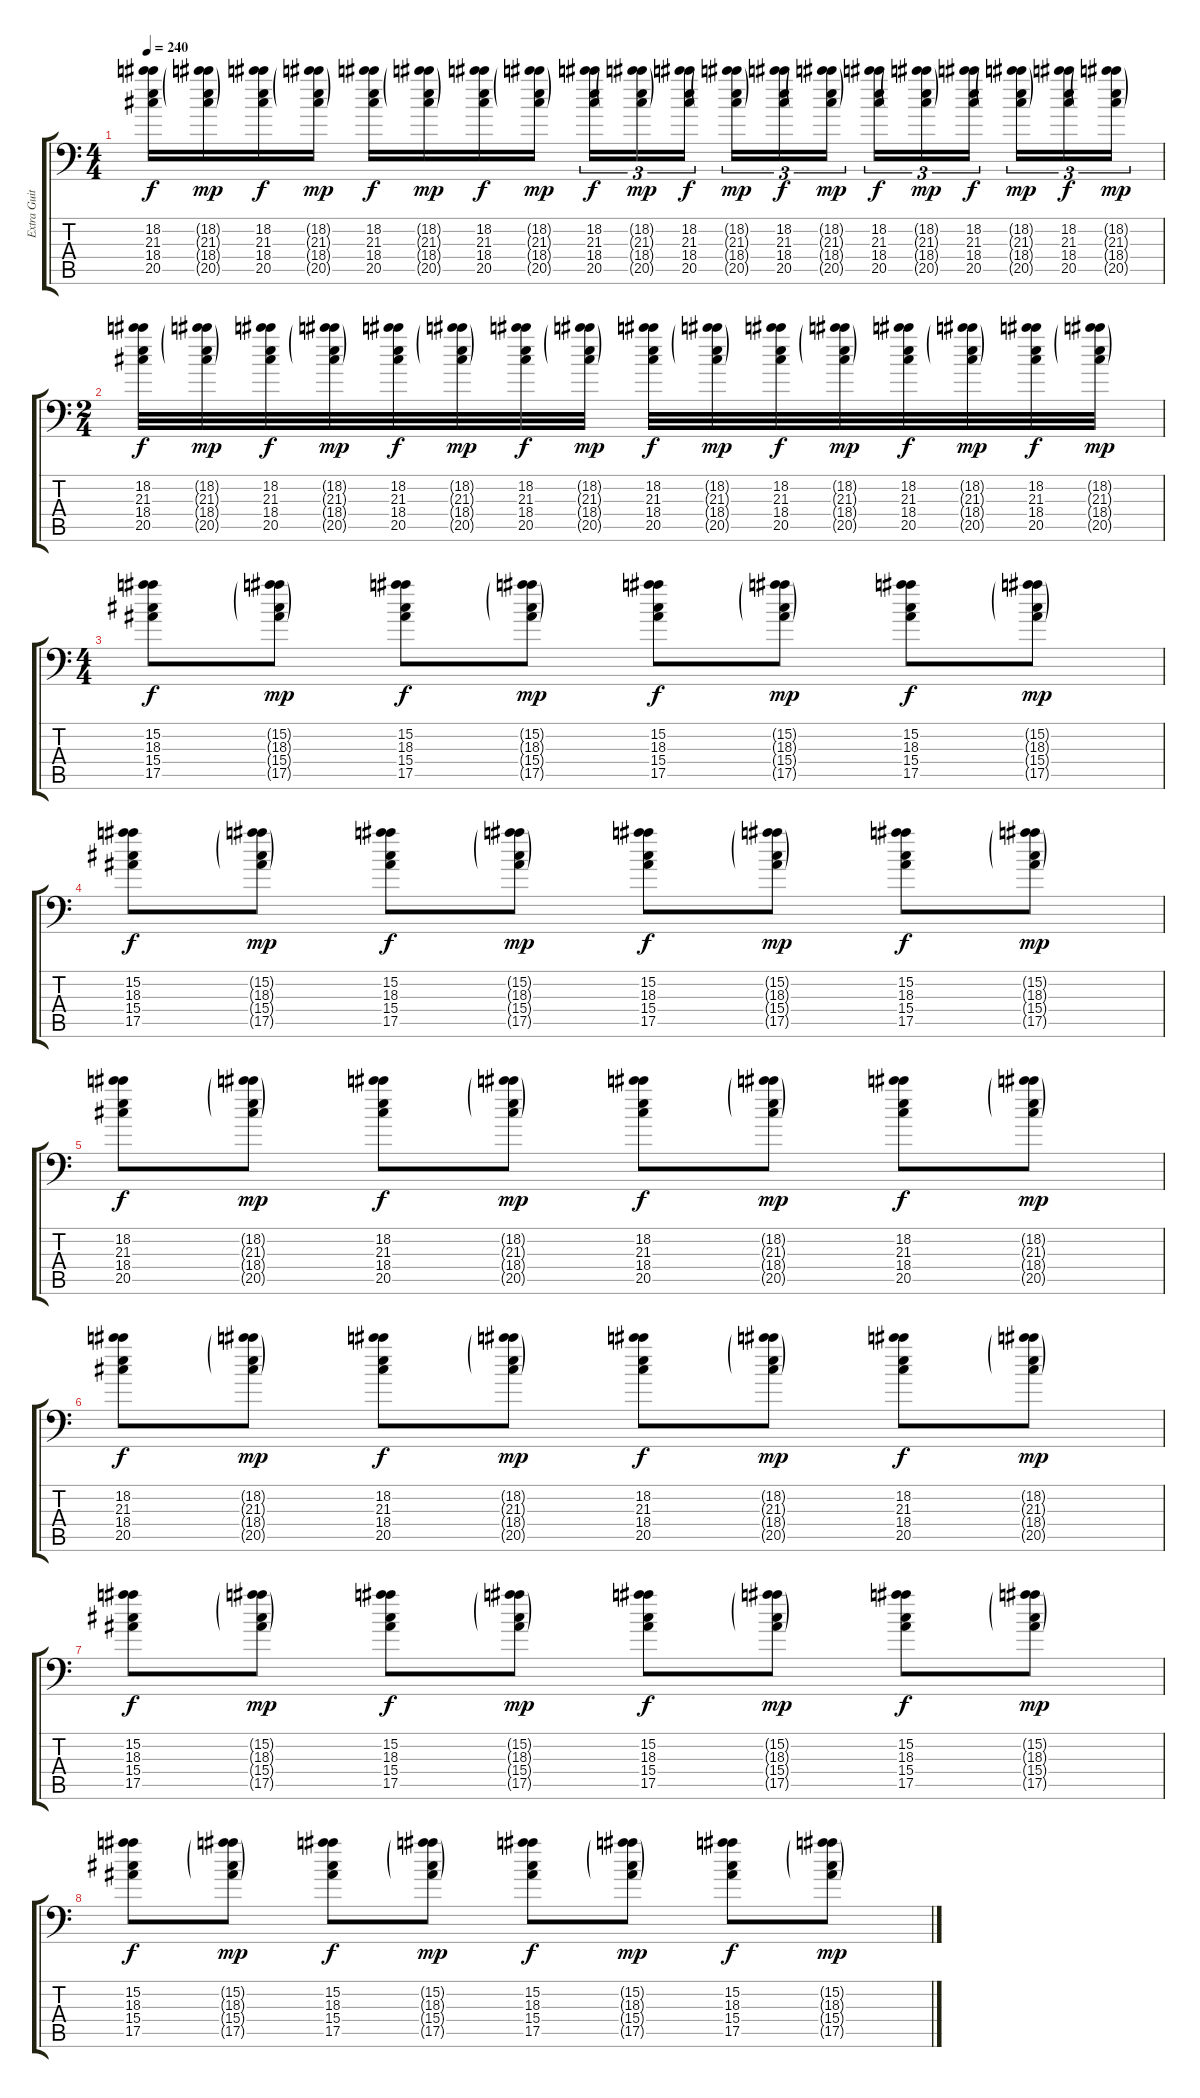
\track ("Extra Guitar" "Extra Guit") {instrument overdrivenguitar}
\staff {score tabs}
\tuning (C4 G3 Eb3 Bb2 F2 Bb1) {hide}
\ts (4 4)
\tempo 240
\clef f4
\ks c
(18.2 21.3 18.4 20.5).16{dy f balance 1} (18.2{g} 21.3{g} 18.4{g} 20.5{g}).16{dy mp} (18.2 21.3 18.4 20.5).16{dy f balance 15} (18.2{g} 21.3{g} 18.4{g} 20.5{g}).16{dy mp} (18.2 21.3 18.4 20.5).16{dy f balance 3} (18.2{g} 21.3{g} 18.4{g} 20.5{g}).16{dy mp} (18.2 21.3 18.4 20.5).16{dy f balance 13} (18.2{g} 21.3{g} 18.4{g} 20.5{g}).16{dy mp} (18.2 21.3 18.4 20.5).16{tu (3 2) dy f balance 5} (18.2{g} 21.3{g} 18.4{g} 20.5{g}).16{tu (3 2) dy mp} (18.2 21.3 18.4 20.5).16{tu (3 2) dy f balance 11} (18.2{g} 21.3{g} 18.4{g} 20.5{g}).16{tu (3 2) dy mp} (18.2 21.3 18.4 20.5).16{tu (3 2) dy f balance 3} (18.2{g} 21.3{g} 18.4{g} 20.5{g}).16{tu (3 2) dy mp} (18.2 21.3 18.4 20.5).16{tu (3 2) dy f balance 13} (18.2{g} 21.3{g} 18.4{g} 20.5{g}).16{tu (3 2) dy mp} (18.2 21.3 18.4 20.5).16{tu (3 2) dy f balance 1} (18.2{g} 21.3{g} 18.4{g} 20.5{g}).16{tu (3 2) dy mp} (18.2 21.3 18.4 20.5).16{tu (3 2) dy f balance 15} (18.2{g} 21.3{g} 18.4{g} 20.5{g}).16{tu (3 2) dy mp} |
\ts (2 4)
(18.2 21.3 18.4 20.5).32{dy f balance 3} (18.2{g} 21.3{g} 18.4{g} 20.5{g}).32{dy mp} (18.2 21.3 18.4 20.5).32{dy f balance 13} (18.2{g} 21.3{g} 18.4{g} 20.5{g}).32{dy mp} (18.2 21.3 18.4 20.5).32{dy f balance 5} (18.2{g} 21.3{g} 18.4{g} 20.5{g}).32{dy mp} (18.2 21.3 18.4 20.5).32{dy f balance 11} (18.2{g} 21.3{g} 18.4{g} 20.5{g}).32{dy mp} (18.2 21.3 18.4 20.5).32{dy f volume 10 balance 3} (18.2{g} 21.3{g} 18.4{g} 20.5{g}).32{dy mp} (18.2 21.3 18.4 20.5).32{dy f volume 8 balance 13} (18.2{g} 21.3{g} 18.4{g} 20.5{g}).32{dy mp} (18.2 21.3 18.4 20.5).32{dy f volume 6 balance 1} (18.2{g} 21.3{g} 18.4{g} 20.5{g}).32{dy mp} (18.2 21.3 18.4 20.5).32{dy f volume 4 balance 15} (18.2{g} 21.3{g} 18.4{g} 20.5{g}).32{dy mp} |
\ts (4 4)
(15.2 18.3 15.4 17.5).8{dy f volume 13 balance 5} (15.2{g} 18.3{g} 15.4{g} 17.5{g}).8{dy mp} (15.2 18.3 15.4 17.5).8{dy f balance 11} (15.2{g} 18.3{g} 15.4{g} 17.5{g}).8{dy mp} (15.2 18.3 15.4 17.5).8{dy f balance 3} (15.2{g} 18.3{g} 15.4{g} 17.5{g}).8{dy mp} (15.2 18.3 15.4 17.5).8{dy f balance 13} (15.2{g} 18.3{g} 15.4{g} 17.5{g}).8{dy mp} |
(15.2 18.3 15.4 17.5).8{dy f balance 1} (15.2{g} 18.3{g} 15.4{g} 17.5{g}).8{dy mp} (15.2 18.3 15.4 17.5).8{dy f balance 15} (15.2{g} 18.3{g} 15.4{g} 17.5{g}).8{dy mp} (15.2 18.3 15.4 17.5).8{dy f balance 3} (15.2{g} 18.3{g} 15.4{g} 17.5{g}).8{dy mp} (15.2 18.3 15.4 17.5).8{dy f balance 13} (15.2{g} 18.3{g} 15.4{g} 17.5{g}).8{dy mp} |
(18.2 21.3 18.4 20.5).8{dy f balance 5} (18.2{g} 21.3{g} 18.4{g} 20.5{g}).8{dy mp} (18.2 21.3 18.4 20.5).8{dy f balance 11} (18.2{g} 21.3{g} 18.4{g} 20.5{g}).8{dy mp} (18.2 21.3 18.4 20.5).8{dy f balance 3} (18.2{g} 21.3{g} 18.4{g} 20.5{g}).8{dy mp} (18.2 21.3 18.4 20.5).8{dy f balance 13} (18.2{g} 21.3{g} 18.4{g} 20.5{g}).8{dy mp} |
(18.2 21.3 18.4 20.5).8{dy f balance 1} (18.2{g} 21.3{g} 18.4{g} 20.5{g}).8{dy mp} (18.2 21.3 18.4 20.5).8{dy f balance 15} (18.2{g} 21.3{g} 18.4{g} 20.5{g}).8{dy mp} (18.2 21.3 18.4 20.5).8{dy f balance 3} (18.2{g} 21.3{g} 18.4{g} 20.5{g}).8{dy mp} (18.2 21.3 18.4 20.5).8{dy f balance 13} (18.2{g} 21.3{g} 18.4{g} 20.5{g}).8{dy mp} |
(15.2 18.3 15.4 17.5).8{dy f balance 5} (15.2{g} 18.3{g} 15.4{g} 17.5{g}).8{dy mp} (15.2 18.3 15.4 17.5).8{dy f balance 11} (15.2{g} 18.3{g} 15.4{g} 17.5{g}).8{dy mp} (15.2 18.3 15.4 17.5).8{dy f balance 3} (15.2{g} 18.3{g} 15.4{g} 17.5{g}).8{dy mp} (15.2 18.3 15.4 17.5).8{dy f balance 13} (15.2{g} 18.3{g} 15.4{g} 17.5{g}).8{dy mp} |
(15.2 18.3 15.4 17.5).8{dy f balance 1} (15.2{g} 18.3{g} 15.4{g} 17.5{g}).8{dy mp} (15.2 18.3 15.4 17.5).8{dy f balance 15} (15.2{g} 18.3{g} 15.4{g} 17.5{g}).8{dy mp} (15.2 18.3 15.4 17.5).8{dy f balance 3} (15.2{g} 18.3{g} 15.4{g} 17.5{g}).8{dy mp} (15.2 18.3 15.4 17.5).8{dy f balance 13} (15.2{g} 18.3{g} 15.4{g} 17.5{g}).8{dy mp}
